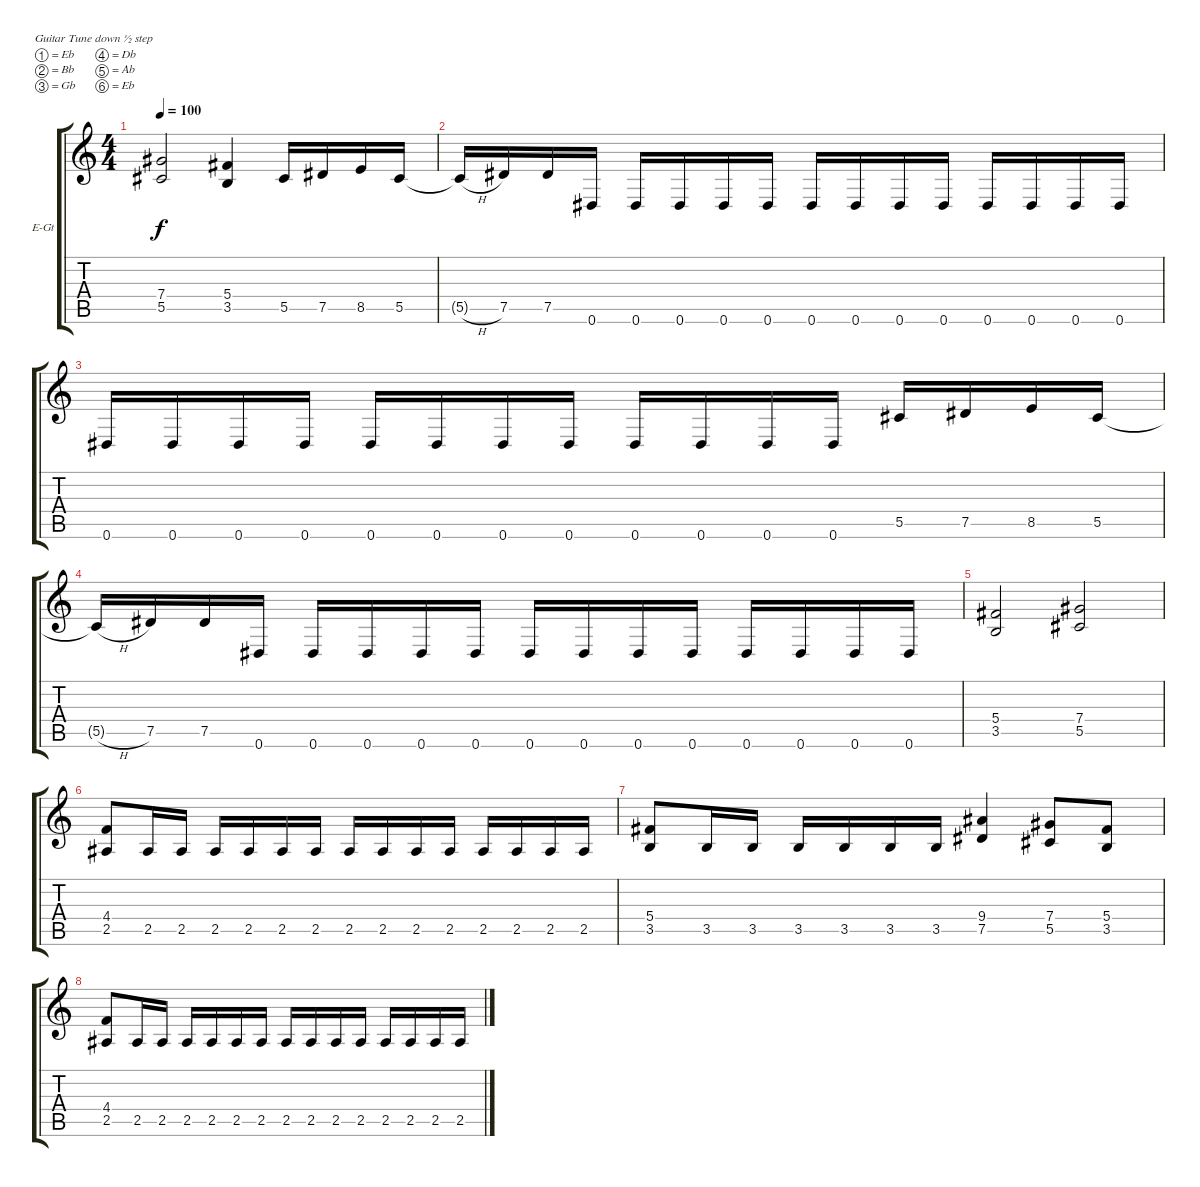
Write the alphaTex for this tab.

\bracketExtendMode groupsimilarinstruments
\firstSystemTrackNameOrientation horizontal
\otherSystemsTrackNameOrientation horizontal
\track ("main gitar" "E-Gt") {instrument distortionguitar}
\staff {score tabs}
\tuning (Eb4 Bb3 Gb3 Db3 Ab2 Eb2)
\ts (4 4)
\tempo 100
\clef g2
\ks c
(7.4 5.5).2{dy f} (5.4 3.5).4 5.5.16 7.5.16 8.5.16 5.5.16 |
5.5{h t}.16 7.5.16 7.5.16 0.6.16 0.6.16 0.6.16 0.6.16 0.6.16 0.6.16 0.6.16 0.6.16 0.6.16 0.6.16 0.6.16 0.6.16 0.6.16 |
0.6.16 0.6.16 0.6.16 0.6.16 0.6.16 0.6.16 0.6.16 0.6.16 0.6.16 0.6.16 0.6.16 0.6.16 5.5.16 7.5.16 8.5.16 5.5.16 |
5.5{h t}.16 7.5.16 7.5.16 0.6.16 0.6.16 0.6.16 0.6.16 0.6.16 0.6.16 0.6.16 0.6.16 0.6.16 0.6.16 0.6.16 0.6.16 0.6.16 |
(5.4 3.5).2 (7.4 5.5).2 |
(4.4 2.5).8 2.5.16 2.5.16 2.5.16 2.5.16 2.5.16 2.5.16 2.5.16 2.5.16 2.5.16 2.5.16 2.5.16 2.5.16 2.5.16 2.5.16 |
(5.4 3.5).8 3.5.16 3.5.16 3.5.16 3.5.16 3.5.16 3.5.16 (9.4 7.5).4 (7.4 5.5).8 (5.4 3.5).8 |
(4.4 2.5).8 2.5.16 2.5.16 2.5.16 2.5.16 2.5.16 2.5.16 2.5.16 2.5.16 2.5.16 2.5.16 2.5.16 2.5.16 2.5.16 2.5.16
